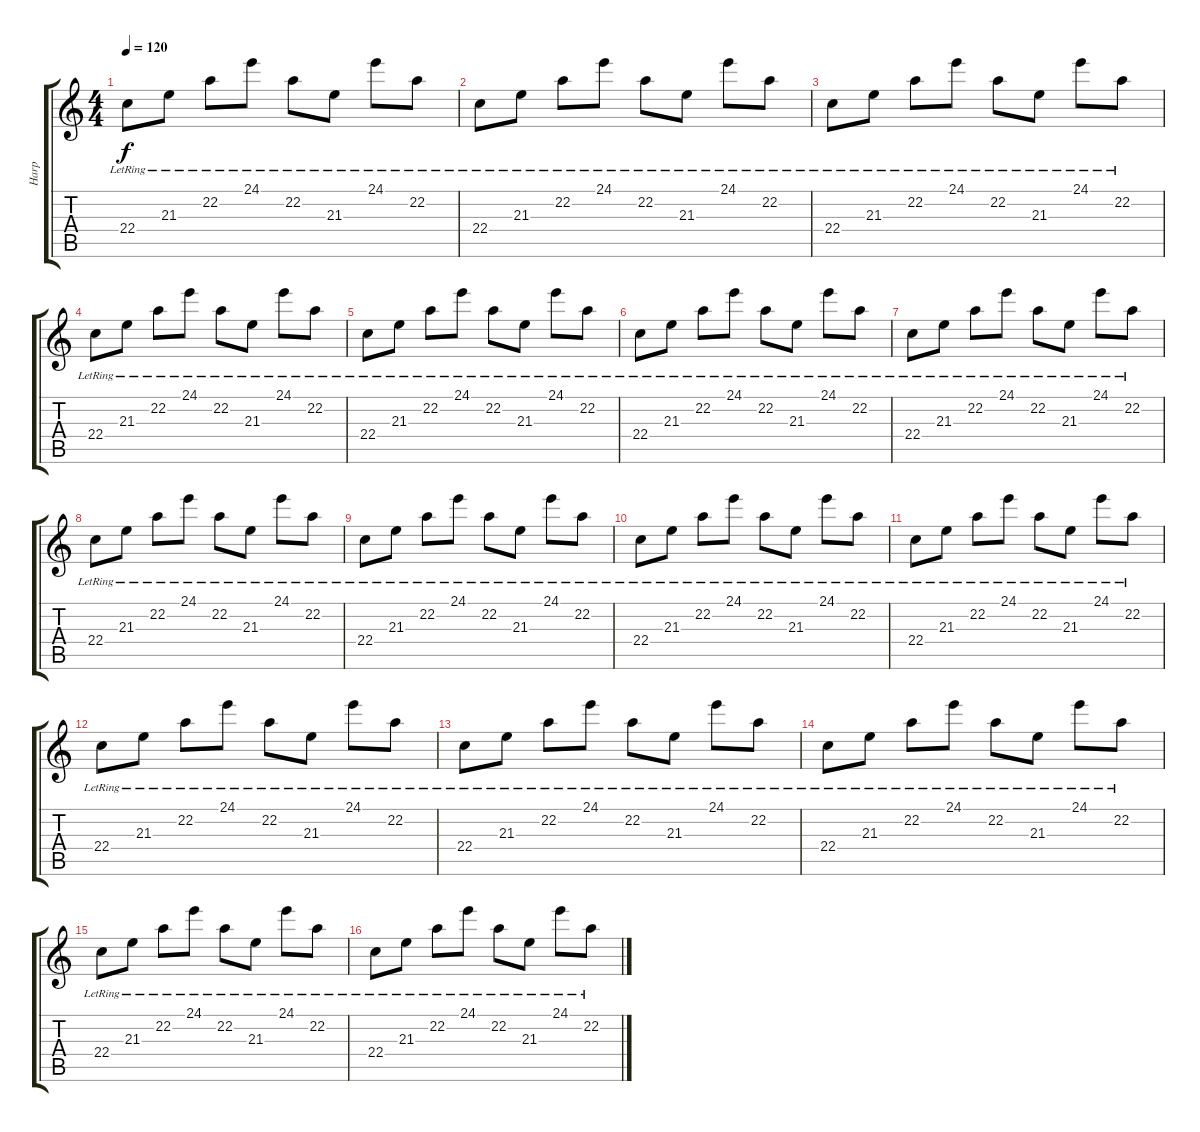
\track ("Harp" "Harp") {instrument orchestralharp}
\staff {score tabs}
\tuning (E4 B3 G3 D3 A2 E2) {hide}
\ts (4 4)
\tempo 120
\clef g2
\ks c
22.4{lr}.8{dy f} 21.3{lr}.8 22.2{lr}.8 24.1{lr}.8 22.2{lr}.8 21.3{lr}.8 24.1{lr}.8 22.2{lr}.8 |
22.4{lr}.8 21.3{lr}.8 22.2{lr}.8 24.1{lr}.8 22.2{lr}.8 21.3{lr}.8 24.1{lr}.8 22.2{lr}.8 |
22.4{lr}.8 21.3{lr}.8 22.2{lr}.8 24.1{lr}.8 22.2{lr}.8 21.3{lr}.8 24.1{lr}.8 22.2{lr}.8 |
22.4{lr}.8 21.3{lr}.8 22.2{lr}.8 24.1{lr}.8 22.2{lr}.8 21.3{lr}.8 24.1{lr}.8 22.2{lr}.8 |
22.4{lr}.8 21.3{lr}.8 22.2{lr}.8 24.1{lr}.8 22.2{lr}.8 21.3{lr}.8 24.1{lr}.8 22.2{lr}.8 |
22.4{lr}.8 21.3{lr}.8 22.2{lr}.8 24.1{lr}.8 22.2{lr}.8 21.3{lr}.8 24.1{lr}.8 22.2{lr}.8 |
22.4{lr}.8 21.3{lr}.8 22.2{lr}.8 24.1{lr}.8 22.2{lr}.8 21.3{lr}.8 24.1{lr}.8 22.2{lr}.8 |
22.4{lr}.8 21.3{lr}.8 22.2{lr}.8 24.1{lr}.8 22.2{lr}.8 21.3{lr}.8 24.1{lr}.8 22.2{lr}.8 |
22.4{lr}.8 21.3{lr}.8 22.2{lr}.8 24.1{lr}.8 22.2{lr}.8 21.3{lr}.8 24.1{lr}.8 22.2{lr}.8 |
22.4{lr}.8 21.3{lr}.8 22.2{lr}.8 24.1{lr}.8 22.2{lr}.8 21.3{lr}.8 24.1{lr}.8 22.2{lr}.8 |
22.4{lr}.8 21.3{lr}.8 22.2{lr}.8 24.1{lr}.8 22.2{lr}.8 21.3{lr}.8 24.1{lr}.8 22.2{lr}.8 |
22.4{lr}.8 21.3{lr}.8 22.2{lr}.8 24.1{lr}.8 22.2{lr}.8 21.3{lr}.8 24.1{lr}.8 22.2{lr}.8 |
22.4{lr}.8 21.3{lr}.8 22.2{lr}.8 24.1{lr}.8 22.2{lr}.8 21.3{lr}.8 24.1{lr}.8 22.2{lr}.8 |
22.4{lr}.8 21.3{lr}.8 22.2{lr}.8 24.1{lr}.8 22.2{lr}.8 21.3{lr}.8 24.1{lr}.8 22.2{lr}.8 |
22.4{lr}.8 21.3{lr}.8 22.2{lr}.8 24.1{lr}.8 22.2{lr}.8 21.3{lr}.8 24.1{lr}.8 22.2{lr}.8 |
22.4{lr}.8 21.3{lr}.8 22.2{lr}.8 24.1{lr}.8 22.2{lr}.8 21.3{lr}.8 24.1{lr}.8 22.2{lr}.8
